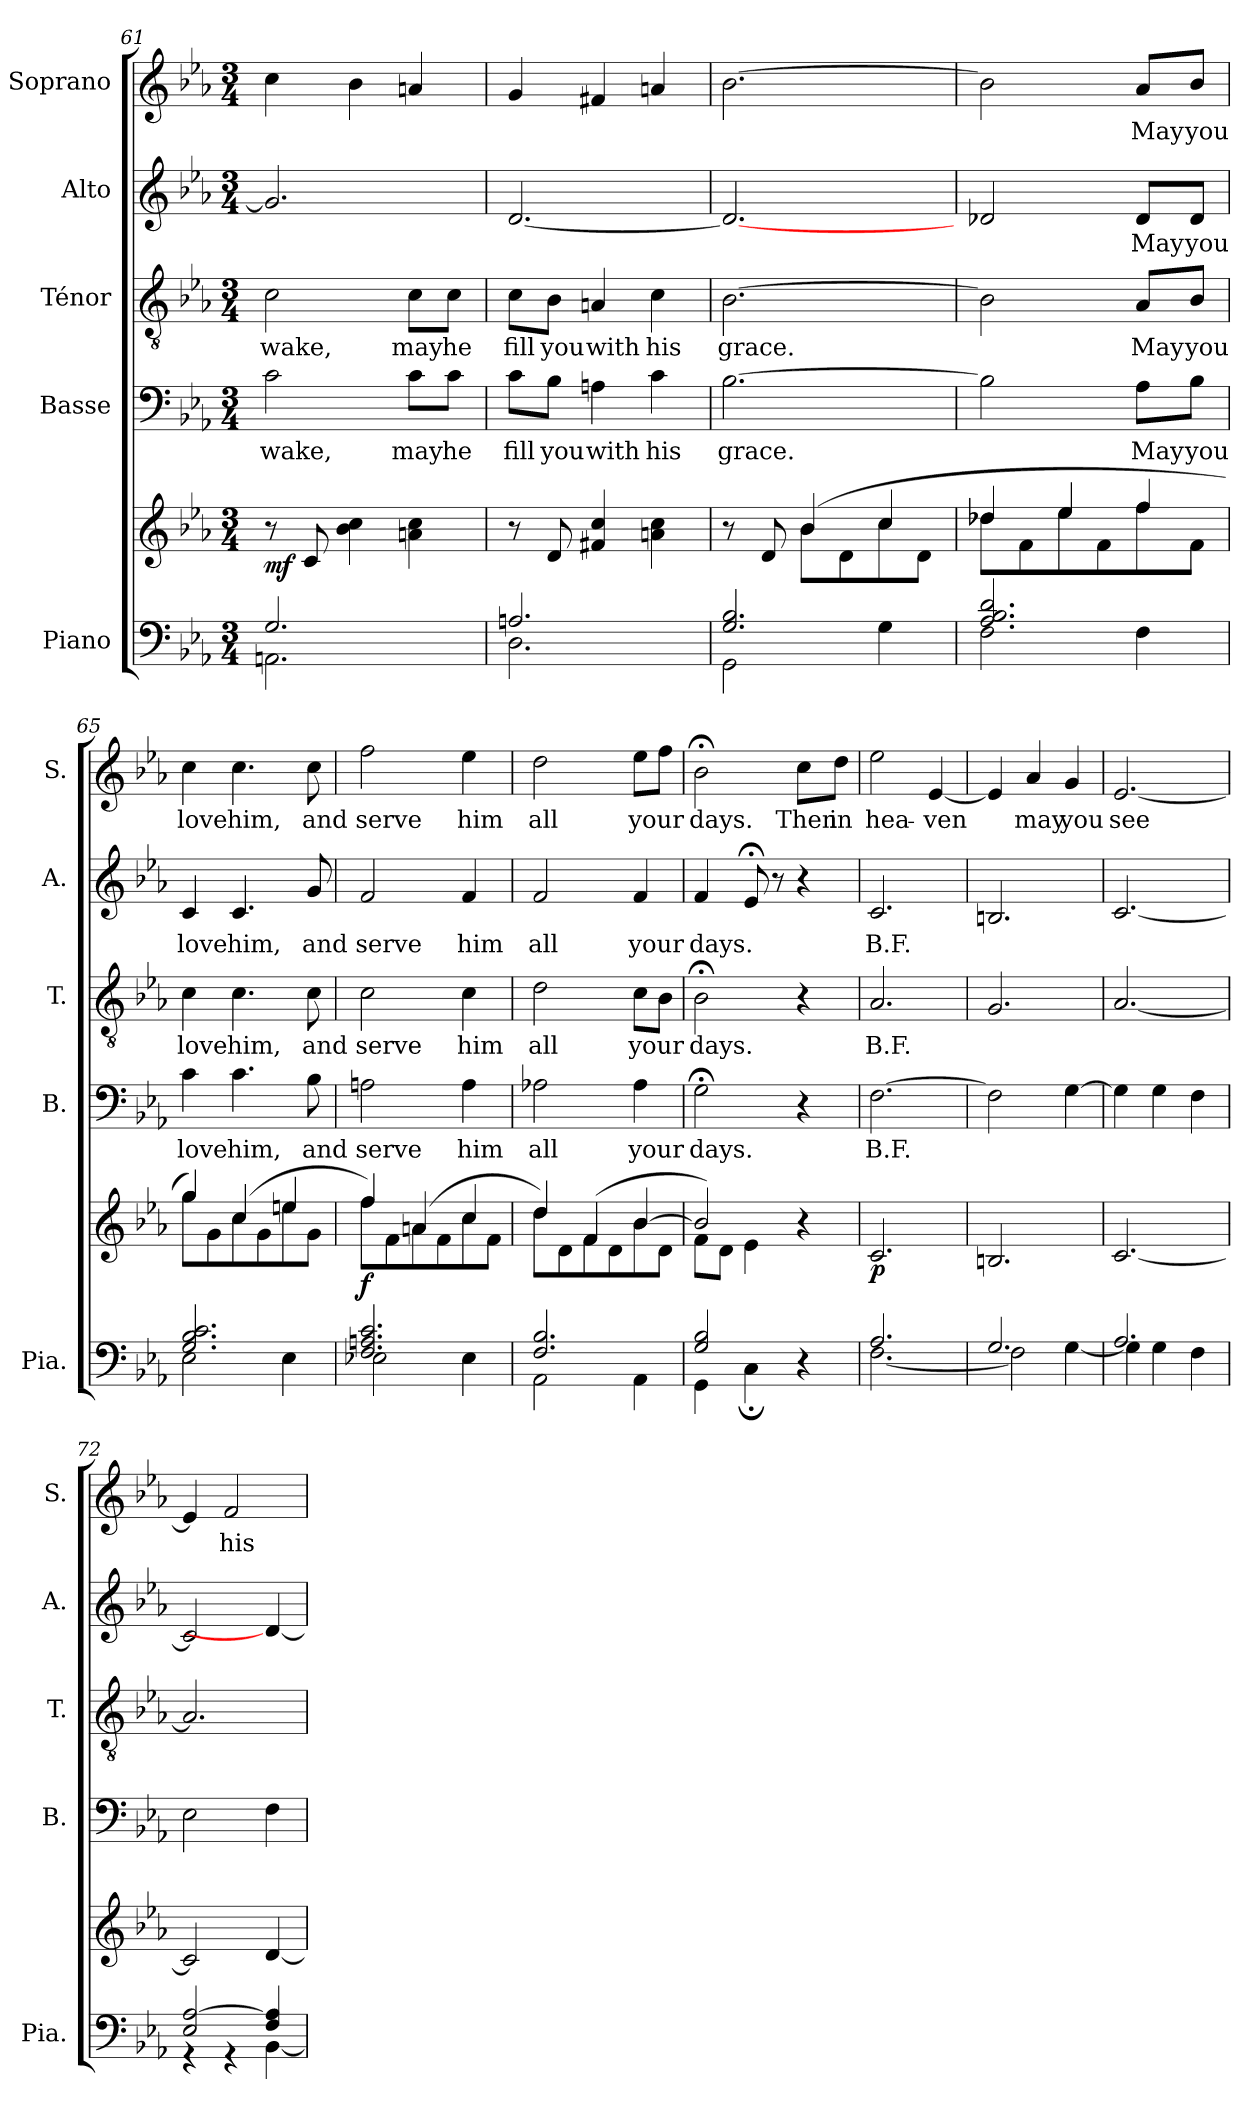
**kern	**kern	**dynam	**kern	**text	**kern	**text	**kern	**text	**kern	**text
*part5	*part5	*part5	*part4	*part4	*part3	*part3	*part2	*part2	*part1	*part1
*staff6	*staff5	*staff5/6	*staff4	*staff4	*staff3	*staff3	*staff2	*staff2	*staff1	*staff1
*I"Piano	*	*	*I"Basse	*	*I"Ténor	*	*I"Alto	*	*I"Soprano	*
*I'Pia.	*	*	*I'B.	*	*I'T.	*	*I'A.	*	*I'S.	*
*clefF4	*clefG2	*	*clefF4	*	*clefGv2	*	*clefG2	*	*clefG2	*
*k[b-e-a-]	*k[b-e-a-]	*	*k[b-e-a-]	*	*k[b-e-a-]	*	*k[b-e-a-]	*	*k[b-e-a-]	*
*M3/4	*M3/4	*	*M3/4	*	*M3/4	*	*M3/4	*	*M3/4	*
=61	=61	=61	=61	=61	=61	=61	=61	=61	=61	=61
*^	*	*	*	*	*	*	*	*	*	*
!	!	!	!LO:DY:b	!	!LO:LY:b	!	!LO:LY:b	!	!	!	!
2.G/	2.AAn\	8r	mf	2c\	wake,	2c\	wake,	2.g/]	.	4cc\	.
.	.	8c/	.	.	.	.	.	.	.	.	.
.	.	4b-\ 4cc\	.	.	.	.	.	.	.	4b-\	.
!	!	!	!	!	!LO:LY:b	!	!LO:LY:b	!	!	!	!
.	.	4an\ 4cc\	.	8c\L	may	8c\L	may	.	.	4an/	.
!	!	!	!	!	!LO:LY:b	!	!LO:LY:b	!	!	!	!
.	.	.	.	8c\J	he	8c\J	he	.	.	.	.
=62	=62	=62	=62	=62	=62	=62	=62	=62	=62	=62	=62
!	!	!	!	!	!LO:LY:b	!	!LO:LY:b	!	!	!	!
2.An/	2.D\	8r	.	8c\L	fill	8c\L	fill	[2.d/	.	4g/	.
!	!	!	!	!	!LO:LY:b	!	!LO:LY:b	!	!	!	!
.	.	8d/	.	8B-\J	you	8B-\J	you	.	.	.	.
!	!	!	!	!	!LO:LY:b	!	!LO:LY:b	!	!	!	!
.	.	4f#X/ 4cc/	.	4An\	with	4An/	with	.	.	4f#X/	.
!	!	!	!	!	!LO:LY:b	!	!LO:LY:b	!	!	!	!
.	.	4an\ 4cc\	.	4c\	his	4c\	his	.	.	4an/	.
=63	=63	=63	=63	=63	=63	=63	=63	=63	=63	=63	=63
*	*	*^	*	*	*	*	*	*	*	*	*
!	!	!	!	!	!	!LO:LY:b	!	!LO:LY:b	!	!	!	!
2.G/ 2.B-/	2GG\	8r	4ryy	.	[2.B-\	grace.	[2.B-\	grace.	2.d/_	.	[2.b-\	.
.	.	8d/	.	.	.	.	.	.	.	.	.	.
.	.	(4b-/	8b-\L	.	.	.	.	.	.	.	.	.
.	.	.	8d\	.	.	.	.	.	.	.	.	.
.	4G\	4cc/	8cc\	.	.	.	.	.	.	.	.	.
.	.	.	8d\J	.	.	.	.	.	.	.	.	.
!!LO:LB:g=z
=64	=64	=64	=64	=64	=64	=64	=64	=64	=64	=64	=64	=64
2.A-/ 2.B-/ 2.d/	2F\	4dd-X/	8dd-\L	.	2B-\]	.	2B-\]	.	2d-X/	.	2b-\]	.
.	.	.	8f\	.	.	.	.	.	.	.	.	.
.	.	4ee-/	8ee-\	.	.	.	.	.	.	.	.	.
.	.	.	8f\	.	.	.	.	.	.	.	.	.
!	!	!	!	!	!	!LO:LY:b	!	!LO:LY:b	!	!LO:LY:b	!	!LO:LY:b
.	4F\	4ff/	8ff\	.	8A-\L	May	8A-/L	May	8d-/L	May	8a-/L	May
!	!	!	!	!	!	!LO:LY:b	!	!LO:LY:b	!	!LO:LY:b	!	!LO:LY:b
.	.	.	8f\J	.	8B-\J	you	8B-/J	you	8d-/J	you	8b-/J	you
=65	=65	=65	=65	=65	=65	=65	=65	=65	=65	=65	=65	=65
!	!	!	!	!	!	!LO:LY:b	!	!LO:LY:b	!	!LO:LY:b	!	!LO:LY:b
2.G/ 2.B-/ 2.c/	2E-\	4gg/)	8gg\L	.	4c\	love	4c\	love	4c/	love	4cc\	love
.	.	.	8g\	.	.	.	.	.	.	.	.	.
!	!	!	!	!	!	!LO:LY:b	!	!LO:LY:b	!	!LO:LY:b	!	!LO:LY:b
.	.	(4cc/	8cc\	.	4.c\	him,	4.c\	him,	4.c/	him,	4.cc\	him,
.	.	.	8g\	.	.	.	.	.	.	.	.	.
.	4E-\	4een/	8ee\	.	.	.	.	.	.	.	.	.
!	!	!	!	!	!	!LO:LY:b	!	!LO:LY:b	!	!LO:LY:b	!	!LO:LY:b
.	.	.	8g\J	.	8B-\	and	8c\	and	8g/	and	8cc\	and
=66	=66	=66	=66	=66	=66	=66	=66	=66	=66	=66	=66	=66
!	!	!	!	!LO:DY:b	!	!LO:LY:b	!	!LO:LY:b	!	!LO:LY:b	!	!LO:LY:b
2.F/ 2.An/ 2.c/	2E-X\	4ff/)	8ff\L	f	2An\	serve	2c\	serve	2f/	serve	2ff\	serve
.	.	.	8f\	.	.	.	.	.	.	.	.	.
.	.	(4an/	8a\	.	.	.	.	.	.	.	.	.
.	.	.	8f\	.	.	.	.	.	.	.	.	.
!	!	!	!	!	!	!LO:LY:b	!	!LO:LY:b	!	!LO:LY:b	!	!LO:LY:b
.	4E-\	4cc/	8cc\	.	4A\	him	4c\	him	4f/	him	4ee-\	him
.	.	.	8f\J	.	.	.	.	.	.	.	.	.
=67	=67	=67	=67	=67	=67	=67	=67	=67	=67	=67	=67	=67
!	!	!	!	!	!	!LO:LY:b	!	!LO:LY:b	!	!LO:LY:b	!	!LO:LY:b
2.F/ 2.B-/	2AA-\	4dd/)	8dd\L	.	2A-X\	all	2d\	all	2f/	all	2dd\	all
.	.	.	8d\	.	.	.	.	.	.	.	.	.
.	.	(4f/	8f\	.	.	.	.	.	.	.	.	.
.	.	.	8d\	.	.	.	.	.	.	.	.	.
!	!	!	!	!	!	!LO:LY:b	!	!LO:LY:b	!	!LO:LY:b	!	!LO:LY:b
.	4AA-\	[4b-/	8b-\	.	4A-\	your	8c\L	your	4f/	your	8ee-\L	your
.	.	.	8d\J	.	.	.	8B-\J	.	.	.	8ff\J	.
!!LO:PB:g=z
=68	=68	=68	=68	=68	=68	=68	=68	=68	=68	=68	=68	=68
!	!	!	!	!	!	!LO:LY:b	!	!LO:LY:b	!	!LO:LY:b	!	!LO:LY:b
2G/ 2B-/	4GG\	2b-/])	8f\L	.	2G;<\	days.	2B-;<\	days.	4f/	days.	2b-;<\	days.
.	.	.	8d\J	.	.	.	.	.	.	.	.	.
.	4C;\	.	4e-\	.	.	.	.	.	8e-;</	.	.	.
.	.	.	.	.	.	.	.	.	8r	.	.	.
!	!	!	!	!	!	!	!	!	!	!	!	!LO:LY:b
4r	4ryy	4r	4ryy	.	4r	.	4r	.	4r	.	8cc\L	Then
!	!	!	!	!	!	!	!	!	!	!	!	!LO:LY:b
.	.	.	.	.	.	.	.	.	.	.	8dd\J	in
*	*	*v	*v	*	*	*	*	*	*	*	*	*
=69	=69	=69	=69	=69	=69	=69	=69	=69	=69	=69	=69
!	!	!	!LO:DY:b	!	!LO:LY:b	!	!LO:LY:b	!	!LO:LY:b	!	!LO:LY:b
2.A-/	[2.F\	2.c/	p	[2.F\	B.F.	2.A-/	B.F.	2.c/	-B.F.	2ee-\	hea-
!	!	!	!	!	!	!	!	!	!	!	!LO:LY:b
.	.	.	.	.	.	.	.	.	.	[4e-/	-ven
=70	=70	=70	=70	=70	=70	=70	=70	=70	=70	=70	=70
2.G/	2F\]	2.Bn/	.	2F\]	.	2.G/	.	2.Bn/	.	4e-/]	.
!	!	!	!	!	!	!	!	!	!	!	!LO:LY:b
.	.	.	.	.	.	.	.	.	.	4a-/	may
!	!	!	!	!	!	!	!	!	!	!	!LO:LY:b
.	[4G\	.	.	[4G\	.	.	.	.	.	4g/	you
=71	=71	=71	=71	=71	=71	=71	=71	=71	=71	=71	=71
!	!	!	!	!	!	!	!	!	!	!	!LO:LY:b
2.A-/	4G\]	[2.c/	.	4G\]	.	[2.A-/	.	[2.c/	.	[2.e-/	see
.	4G\	.	.	4G\	.	.	.	.	.	.	.
.	4F\	.	.	4F\	.	.	.	.	.	.	.
=72	=72	=72	=72	=72	=72	=72	=72	=72	=72	=72	=72
2E-/ [2A-/	4r	2c/]	.	2E-\	.	2.A-/]	.	2c/]	.	4e-/]	.
!	!	!	!	!	!	!	!	!	!	!	!LO:LY:b
.	4r	.	.	.	.	.	.	.	.	2f/	his
4F/ 4A-/]	[4BB-\	[4d/	.	4F\	.	.	.	4d/_	.	.	.
*v	*v	*	*	*	*	*	*	*	*	*	*
=	=	=	=	=	=	=	=	=	=	=
*-	*-	*-	*-	*-	*-	*-	*-	*-	*-	*-
